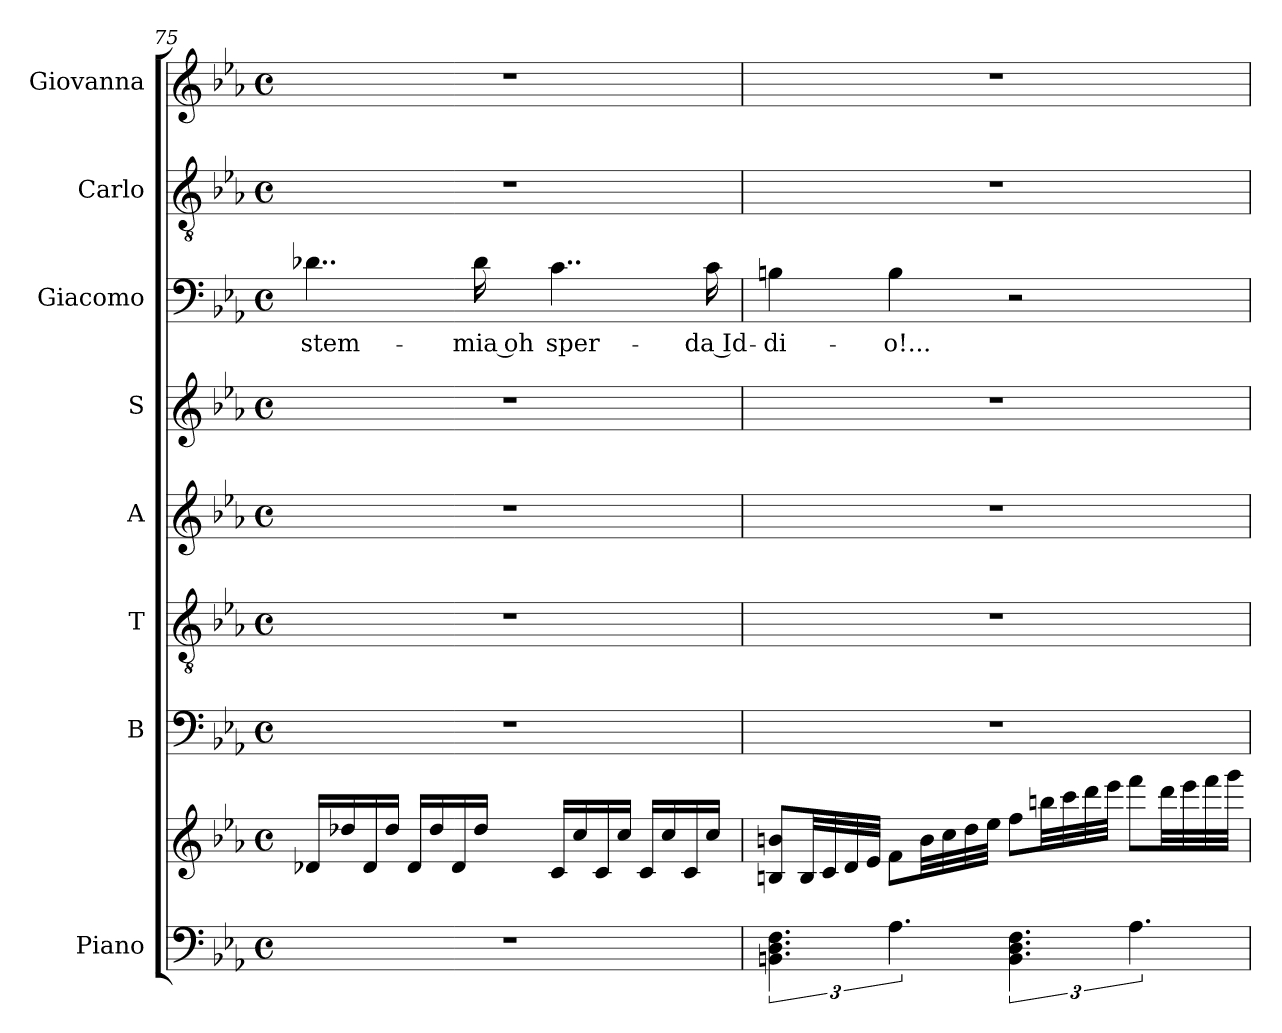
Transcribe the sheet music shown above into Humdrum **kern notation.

**kern	**kern	**kern	**kern	**kern	**kern	**kern	**text	**kern	**kern
*part8	*part8	*part7	*part6	*part5	*part4	*part3	*part3	*part2	*part1
*staff9	*staff8	*staff7	*staff6	*staff5	*staff4	*staff3	*staff3	*staff2	*staff1
*I"Piano	*	*I"B	*I"T	*I"A	*I"S	*I"Giacomo	*	*I"Carlo	*I"Giovanna
*I'Pno	*	*I'B	*I'T	*I'A	*I'S	*	*	*	*
*clefF4	*clefG2	*clefF4	*clefGv2	*clefG2	*clefG2	*clefF4	*	*clefGv2	*clefG2
*k[b-e-a-]	*k[b-e-a-]	*k[b-e-a-]	*k[b-e-a-]	*k[b-e-a-]	*k[b-e-a-]	*k[b-e-a-]	*	*k[b-e-a-]	*k[b-e-a-]
*M4/4	*M4/4	*M4/4	*M4/4	*M4/4	*M4/4	*M4/4	*	*M4/4	*M4/4
*met(c)	*met(c)	*met(c)	*met(c)	*met(c)	*met(c)	*met(c)	*	*met(c)	*met(c)
=75	=75	=75	=75	=75	=75	=75	=75	=75	=75
!	!	!	!	!	!	!	!LO:LY:b	!	!
1r	16d-X/LL	1r	1r	1r	1r	4..d-X\	-stem-	1r	1r
.	16dd-X/	.	.	.	.	.	.	.	.
.	16d-/	.	.	.	.	.	.	.	.
.	16dd-/JJ	.	.	.	.	.	.	.	.
.	16d-/LL	.	.	.	.	.	.	.	.
.	16dd-/	.	.	.	.	.	.	.	.
.	16d-/	.	.	.	.	.	.	.	.
!	!	!	!	!	!	!	!LO:LY:b	!	!
.	16dd-/JJ	.	.	.	.	16d-\	-mia oh	.	.
!	!	!	!	!	!	!	!LO:LY:b	!	!
.	16c/LL	.	.	.	.	4..c\	sper-	.	.
.	16cc/	.	.	.	.	.	.	.	.
.	16c/	.	.	.	.	.	.	.	.
.	16cc/JJ	.	.	.	.	.	.	.	.
.	16c/LL	.	.	.	.	.	.	.	.
.	16cc/	.	.	.	.	.	.	.	.
.	16c/	.	.	.	.	.	.	.	.
!	!	!	!	!	!	!	!LO:LY:b	!	!
.	16cc/JJ	.	.	.	.	16c\	-da Id-	.	.
!!LO:PB:g=z
=76	=76	=76	=76	=76	=76	=76	=76	=76	=76
!	!	!	!	!	!	!	!LO:LY:b	!	!
6.BBn\ 6.D\ 6.F\	8Bn/ 8bn/L	1r	1r	1r	1r	4Bn\	-di-	1r	1r
.	32B/LL	.	.	.	.	.	.	.	.
.	32c/	.	.	.	.	.	.	.	.
.	32d/	.	.	.	.	.	.	.	.
.	32e-/JJJ	.	.	.	.	.	.	.	.
!	!	!	!	!	!	!	!LO:LY:b	!	!
6.A-\	8f\L	.	.	.	.	4B\	-o!...	.	.
.	32b\LL	.	.	.	.	.	.	.	.
.	32cc\	.	.	.	.	.	.	.	.
.	32dd\	.	.	.	.	.	.	.	.
.	32ee-\JJJ	.	.	.	.	.	.	.	.
6.BB\ 6.D\ 6.F\	8ff\L	.	.	.	.	2r	.	.	.
.	32bbn\LL	.	.	.	.	.	.	.	.
.	32ccc\	.	.	.	.	.	.	.	.
.	32ddd\	.	.	.	.	.	.	.	.
.	32eee-\JJJ	.	.	.	.	.	.	.	.
6.A-\	8fff\L	.	.	.	.	.	.	.	.
.	32ddd\LL	.	.	.	.	.	.	.	.
.	32eee-\	.	.	.	.	.	.	.	.
.	32fff\	.	.	.	.	.	.	.	.
.	32ggg\JJJ	.	.	.	.	.	.	.	.
=	=	=	=	=	=	=	=	=	=
*-	*-	*-	*-	*-	*-	*-	*-	*-	*-
